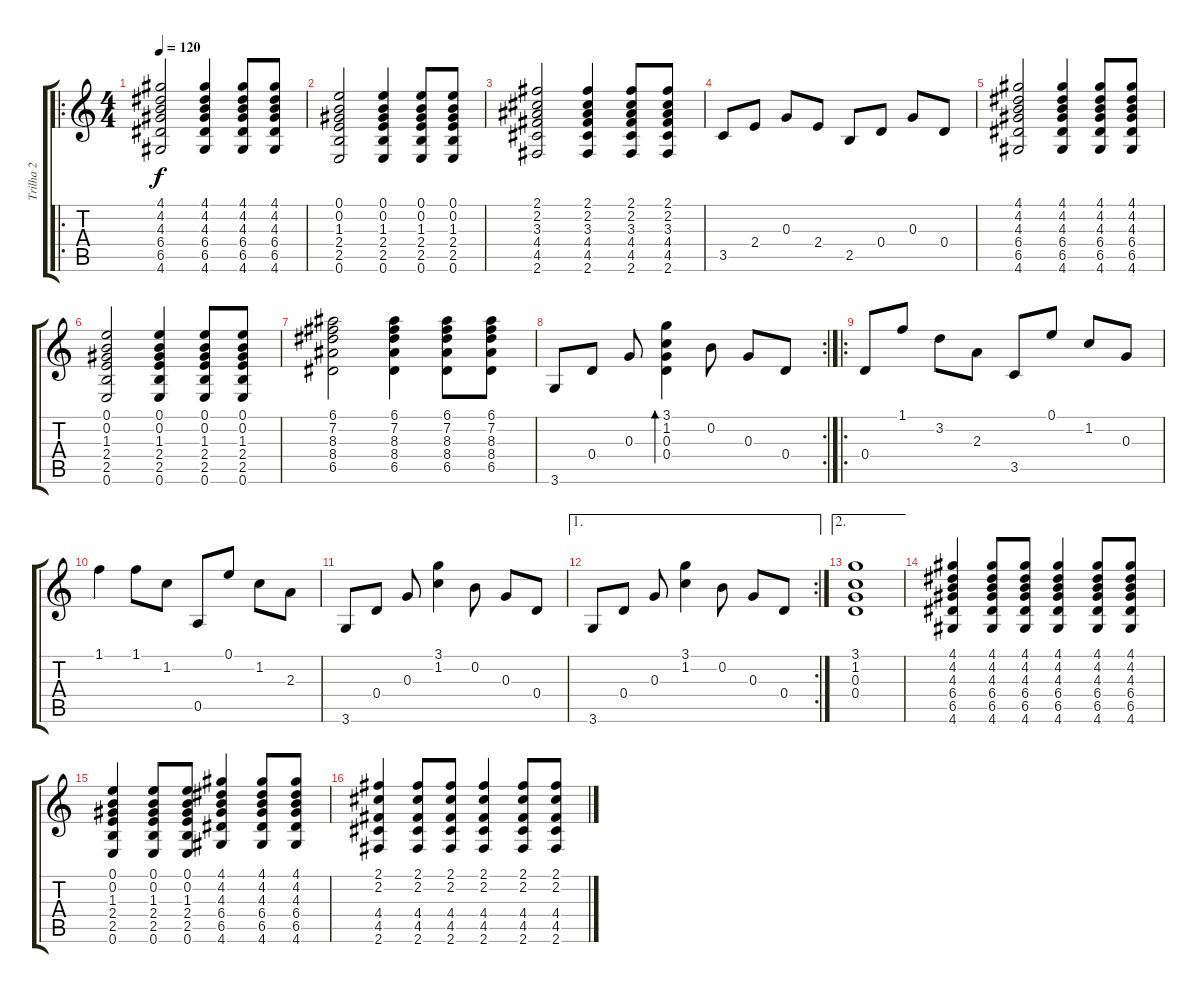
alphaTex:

\track ("Trilha 2" "Trilha 2") {instrument acousticguitarsteel}
\staff {score tabs}
\tuning (E4 B3 G3 D3 A2 E2) {hide}
\ro
\ts (4 4)
\tempo 120
\clef g2
\ks c
(4.1 4.2 4.3 6.4 6.5 4.6).2{dy f} (4.1 4.2 4.3 6.4 6.5 4.6).4 (4.1 4.2 4.3 6.4 6.5 4.6).8 (4.1 4.2 4.3 6.4 6.5 4.6).8 |
(0.1 0.2 1.3 2.4 2.5 0.6).2 (0.1 0.2 1.3 2.4 2.5 0.6).4 (0.1 0.2 1.3 2.4 2.5 0.6).8 (0.1 0.2 1.3 2.4 2.5 0.6).8 |
(2.1 2.2 3.3 4.4 4.5 2.6).2 (2.1 2.2 3.3 4.4 4.5 2.6).4 (2.1 2.2 3.3 4.4 4.5 2.6).8 (2.1 2.2 3.3 4.4 4.5 2.6).8 |
3.5.8 2.4.8 0.3.8 2.4.8 2.5.8 0.4.8 0.3.8 0.4.8 |
(4.1 4.2 4.3 6.4 6.5 4.6).2 (4.1 4.2 4.3 6.4 6.5 4.6).4 (4.1 4.2 4.3 6.4 6.5 4.6).8 (4.1 4.2 4.3 6.4 6.5 4.6).8 |
(0.1 0.2 1.3 2.4 2.5 0.6).2 (0.1 0.2 1.3 2.4 2.5 0.6).4 (0.1 0.2 1.3 2.4 2.5 0.6).8 (0.1 0.2 1.3 2.4 2.5 0.6).8 |
(6.1 7.2 8.3 8.4 6.5).2 (6.1 7.2 8.3 8.4 6.5).4 (6.1 7.2 8.3 8.4 6.5).8 (6.1 7.2 8.3 8.4 6.5).8 |
\rc 2
3.6.8 0.4.8 0.3.8 (3.1 1.2 0.3 0.4).4{bd 120} 0.2.8 0.3.8 0.4.8 |
\ro
0.4.8 1.1.8 3.2.8 2.3.8 3.5.8 0.1.8 1.2.8 0.3.8 |
1.1.4 1.1.8 1.2.8 0.5.8 0.1.8 1.2.8 2.3.8 |
3.6.8 0.4.8 0.3.8 (3.1 1.2).4 0.2.8 0.3.8 0.4.8 |
\ae 1
\rc 2
3.6.8 0.4.8 0.3.8 (3.1 1.2).4 0.2.8 0.3.8 0.4.8 |
\ae 2
(3.1 1.2 0.3 0.4).1 |
(4.1 4.2 4.3 6.4 6.5 4.6).4 (4.1 4.2 4.3 6.4 6.5 4.6).8 (4.1 4.2 4.3 6.4 6.5 4.6).8 (4.1 4.2 4.3 6.4 6.5 4.6).4 (4.1 4.2 4.3 6.4 6.5 4.6).8 (4.1 4.2 4.3 6.4 6.5 4.6).8 |
(0.1 0.2 1.3 2.4 2.5 0.6).4 (0.1 0.2 1.3 2.4 2.5 0.6).8 (0.1 0.2 1.3 2.4 2.5 0.6).8 (4.1 4.2 4.3 6.4 6.5 4.6).4 (4.1 4.2 4.3 6.4 6.5 4.6).8 (4.1 4.2 4.3 6.4 6.5 4.6).8 |
(2.1 2.2 4.4 4.5 2.6).4 (2.1 2.2 4.4 4.5 2.6).8 (2.1 2.2 4.4 4.5 2.6).8 (2.1 2.2 4.4 4.5 2.6).4 (2.1 2.2 4.4 4.5 2.6).8 (2.1 2.2 4.4 4.5 2.6).8
